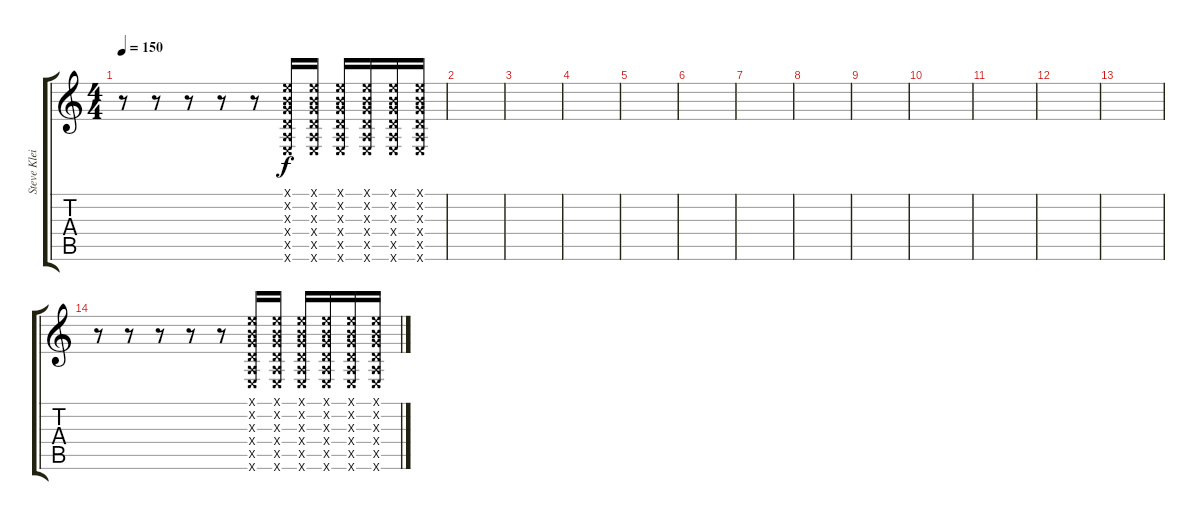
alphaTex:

\track ("Steve Klein - Extra Guitar" "Steve Klei") {instrument distortionguitar}
\staff {score tabs}
\tuning (E4 B3 G3 D3 A2 E2) {hide}
\ts (4 4)
\tempo 150
\clef g2
\ks c
r.8{dy f} r.8 r.8 r.8 r.8 (0.1{x} 0.2{x} 0.3{x} 0.4{x} 0.5{x} 0.6{x}).16 (0.1{x} 0.2{x} 0.3{x} 0.4{x} 0.5{x} 0.6{x}).16 (0.1{x} 0.2{x} 0.3{x} 0.4{x} 0.5{x} 0.6{x}).16 (0.1{x} 0.2{x} 0.3{x} 0.4{x} 0.5{x} 0.6{x}).16 (0.1{x} 0.2{x} 0.3{x} 0.4{x} 0.5{x} 0.6{x}).16 (0.1{x} 0.2{x} 0.3{x} 0.4{x} 0.5{x} 0.6{x}).16 |
|
|
|
|
|
|
|
|
|
|
|
|
r.8 r.8 r.8 r.8 r.8 (0.1{x} 0.2{x} 0.3{x} 0.4{x} 0.5{x} 0.6{x}).16 (0.1{x} 0.2{x} 0.3{x} 0.4{x} 0.5{x} 0.6{x}).16 (0.1{x} 0.2{x} 0.3{x} 0.4{x} 0.5{x} 0.6{x}).16 (0.1{x} 0.2{x} 0.3{x} 0.4{x} 0.5{x} 0.6{x}).16 (0.1{x} 0.2{x} 0.3{x} 0.4{x} 0.5{x} 0.6{x}).16 (0.1{x} 0.2{x} 0.3{x} 0.4{x} 0.5{x} 0.6{x}).16
